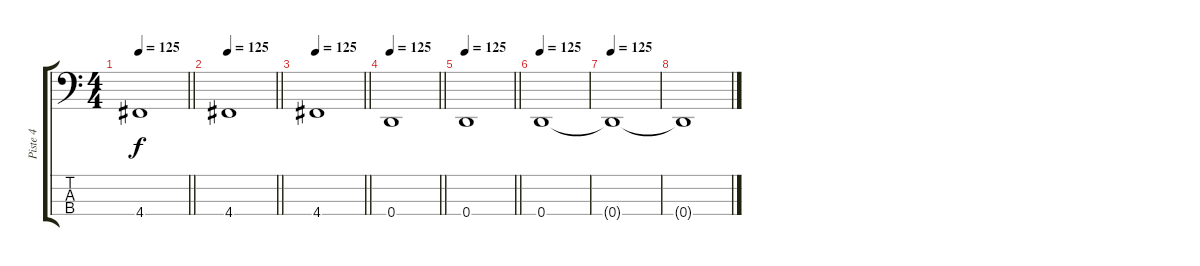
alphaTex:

\track ("Piste 4" "Piste 4") {instrument electricbasspick}
\staff {score tabs}
\tuning (F2 C2 G1 D1) {hide}
\ts (4 4)
\tempo 125
\clef f4
\barLineRight lightlight
\ks c
4.4.1{dy f} |
\tempo 125
\barLineRight lightlight
4.4.1 |
\tempo 125
\barLineRight lightlight
4.4.1 |
\tempo 125
\barLineRight lightlight
0.4.1 |
\tempo 125
\barLineRight lightlight
0.4.1 |
\section ("" "")
\tempo 125
0.4.1 |
\tempo 125
0.4{t}.1 |
0.4{t}.1
